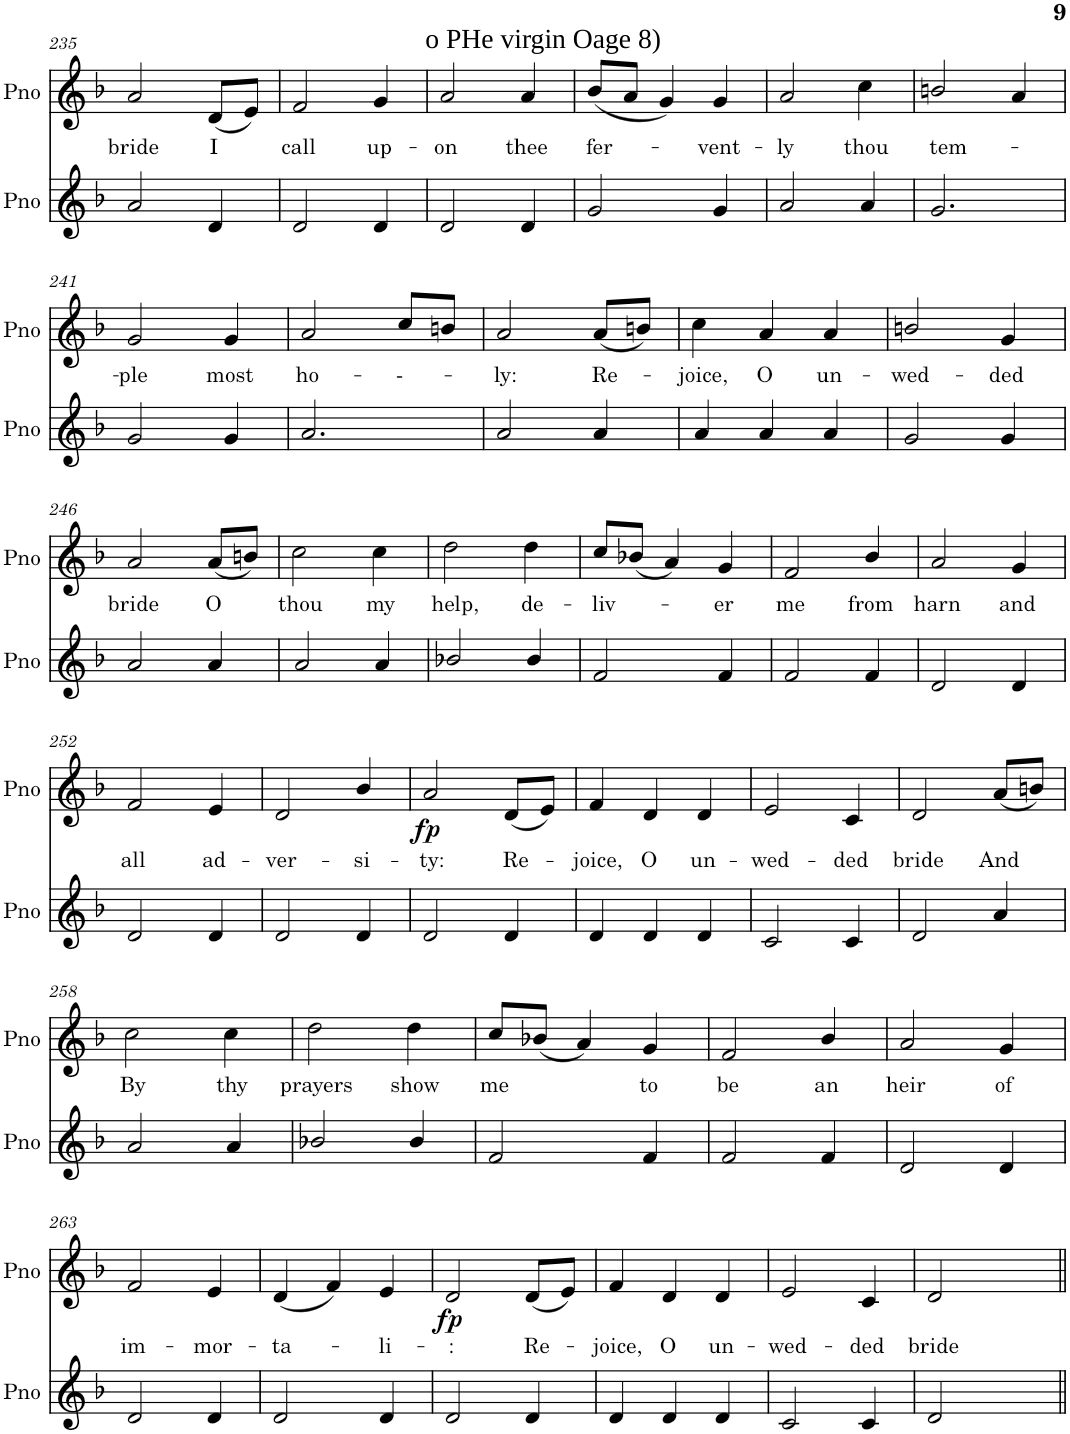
**kern	**kern	**text	**dynam
*part2	*part1	*part1	*part1
*staff2	*staff1	*staff1	*staff1
*I"Piano	*I"Piano	*	*
*I'Pno	*I'Pno	*	*
!!LO:PB:g=z
*clefG2	*clefG2	*	*
*k[b-]	*k[b-]	*	*
*M3/4	*M3/4	*	*
=235	=235	=235	=235
!	!	!LO:LY:b	!
2a/	2a/	bride	.
!	!	!LO:LY:b	!
4d/	(8d/L	I	.
.	8e/J)	.	.
=236	=236	=236	=236
!	!	!LO:LY:b	!
2d/	2f/	call	.
!	!	!LO:LY:b	!
4d/	4g/	up-	.
!	!LO:TX:a:t=o PHe virgin Oage 8)	!	!
=237	=237	=237	=237
!	!	!LO:LY:b	!
2d/	2a/	-on	.
!	!	!LO:LY:b	!
4d/	4a/	thee	.
=238	=238	=238	=238
!	!	!LO:LY:b	!
2g/	(8b-/L	fer-	.
.	8a/J	.	.
.	4g/)	.	.
!	!	!LO:LY:b	!
4g/	4g/	-vent-	.
=239	=239	=239	=239
!	!	!LO:LY:b	!
2a/	2a/	-ly	.
!	!	!LO:LY:b	!
4a/	4cc\	thou	.
=240	=240	=240	=240
!	!	!LO:LY:b	!
2.g/	2bn/	tem-	.
.	4a/	.	.
!!LO:LB:g=z
=241	=241	=241	=241
!	!	!LO:LY:b	!
2g/	2g/	-ple	.
!	!	!LO:LY:b	!
4g/	4g/	most	.
=242	=242	=242	=242
!	!	!LO:LY:b	!
2.a/	2a/	ho-	.
!	!	!LO:LY:b	!
.	8cc/L	---	.
.	8bn/J	.	.
=243	=243	=243	=243
!	!	!LO:LY:b	!
2a/	2a/	-ly:	.
!	!	!LO:LY:b	!
4a/	(8a/L	Re-	.
.	8bn/J)	.	.
=244	=244	=244	=244
!	!	!LO:LY:b	!
4a/	4cc\	-joice,	.
!	!	!LO:LY:b	!
4a/	4a/	O	.
!	!	!LO:LY:b	!
4a/	4a/	un-	.
=245	=245	=245	=245
!	!	!LO:LY:b	!
2g/	2bn/	-wed-	.
!	!	!LO:LY:b	!
4g/	4g/	-ded	.
!!LO:LB:g=z
=246	=246	=246	=246
!	!	!LO:LY:b	!
2a/	2a/	bride	.
!	!	!LO:LY:b	!
4a/	(8a/L	O	.
.	8bn/J)	.	.
=247	=247	=247	=247
!	!	!LO:LY:b	!
2a/	2cc\	thou	.
!	!	!LO:LY:b	!
4a/	4cc\	my	.
=248	=248	=248	=248
!	!	!LO:LY:b	!
2b-X/	2dd\	help,	.
!	!	!LO:LY:b	!
4b-/	4dd\	de-	.
=249	=249	=249	=249
!	!	!LO:LY:b	!
2f/	8cc/L	-liv-	.
.	(8b-X/J	.	.
.	4a/)	.	.
!	!	!LO:LY:b	!
4f/	4g/	-er	.
=250	=250	=250	=250
!	!	!LO:LY:b	!
2f/	2f/	me	.
!	!	!LO:LY:b	!
4f/	4b-/	from	.
=251	=251	=251	=251
!	!	!LO:LY:b	!
2d/	2a/	harn	.
!	!	!LO:LY:b	!
4d/	4g/	and	.
!!LO:LB:g=z
=252	=252	=252	=252
!	!	!LO:LY:b	!
2d/	2f/	all	.
!	!	!LO:LY:b	!
4d/	4e/	ad-	.
=253	=253	=253	=253
!	!	!LO:LY:b	!
2d/	2d/	-ver-	.
!	!	!LO:LY:b	!
4d/	4b-/	-si-	.
=254	=254	=254	=254
!	!	!LO:LY:b	!LO:DY:b
2d/	2a/	-ty:	fp
!	!	!LO:LY:b	!
4d/	(8d/L	Re-	.
.	8e/J)	.	.
=255	=255	=255	=255
!	!	!LO:LY:b	!
4d/	4f/	-joice,	.
!	!	!LO:LY:b	!
4d/	4d/	O	.
!	!	!LO:LY:b	!
4d/	4d/	un-	.
=256	=256	=256	=256
!	!	!LO:LY:b	!
2c/	2e/	-wed-	.
!	!	!LO:LY:b	!
4c/	4c/	-ded	.
=257	=257	=257	=257
!	!	!LO:LY:b	!
2d/	2d/	bride	.
!	!	!LO:LY:b	!
4a/	(8a/L	And	.
.	8bn/J)	.	.
!!LO:LB:g=z
=258	=258	=258	=258
!	!	!LO:LY:b	!
2a/	2cc\	By	.
!	!	!LO:LY:b	!
4a/	4cc\	thy	.
=259	=259	=259	=259
!	!	!LO:LY:b	!
2b-X/	2dd\	prayers	.
!	!	!LO:LY:b	!
4b-/	4dd\	show	.
=260	=260	=260	=260
!	!	!LO:LY:b	!
2f/	8cc/L	me	.
.	(8b-X/J	.	.
.	4a/)	.	.
!	!	!LO:LY:b	!
4f/	4g/	to	.
=261	=261	=261	=261
!	!	!LO:LY:b	!
2f/	2f/	be	.
!	!	!LO:LY:b	!
4f/	4b-/	an	.
=262	=262	=262	=262
!	!	!LO:LY:b	!
2d/	2a/	heir	.
!	!	!LO:LY:b	!
4d/	4g/	of	.
!!LO:LB:g=z
=263	=263	=263	=263
!	!	!LO:LY:b	!
2d/	2f/	im-	.
!	!	!LO:LY:b	!
4d/	4e/	-mor-	.
=264	=264	=264	=264
!	!	!LO:LY:b	!
2d/	(4d/	-ta-	.
.	4f/)	.	.
!	!	!LO:LY:b	!
4d/	4e/	-li-	.
=265	=265	=265	=265
!	!	!LO:LY:b	!LO:DY:b
2d/	2d/	-:	fp
!	!	!LO:LY:b	!
4d/	(8d/L	Re-	.
.	8e/J)	.	.
=266	=266	=266	=266
!	!	!LO:LY:b	!
4d/	4f/	-joice,	.
!	!	!LO:LY:b	!
4d/	4d/	O	.
!	!	!LO:LY:b	!
4d/	4d/	un-	.
=267	=267	=267	=267
!	!	!LO:LY:b	!
2c/	2e/	-wed-	.
!	!	!LO:LY:b	!
4c/	4c/	-ded	.
=268	=268	=268	=268
!	!	!LO:LY:b	!
2d/	2d/	bride	.
4ryy	4ryy	.	.
=||	=||	=||	=||
*-	*-	*-	*-
